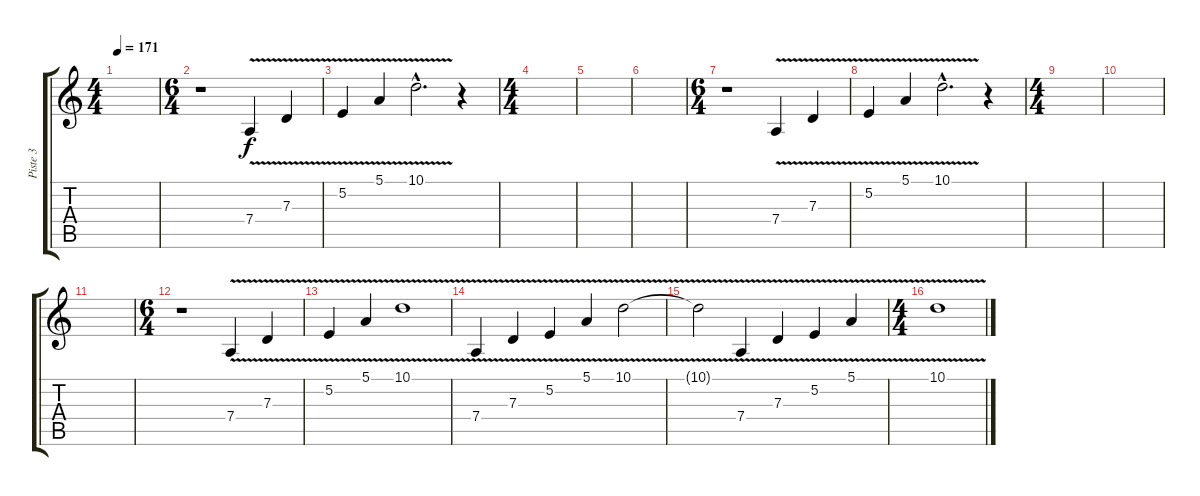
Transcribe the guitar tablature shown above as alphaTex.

\track ("Piste 3" "Piste 3") {instrument lead8bassandlead}
\staff {score tabs}
\tuning (E4 B3 G3 D3 A2 E2) {hide}
\ts (4 4)
\tempo 171
\clef g2
\ks c
|
\ts (6 4)
r.1 7.4{v}.4 7.3{v}.4 |
5.2{v}.4 5.1{v}.4 10.1{v hac}.2{d} r.4 |
\ts (4 4)
|
|
|
\ts (6 4)
r.1 7.4{v}.4 7.3{v}.4 |
5.2{v}.4 5.1{v}.4 10.1{v hac}.2{d} r.4 |
\ts (4 4)
|
|
|
\ts (6 4)
r.1 7.4{v}.4 7.3{v}.4 |
5.2{v}.4 5.1{v}.4 10.1{v}.1 |
7.4{v}.4 7.3{v}.4 5.2{v}.4 5.1{v}.4 10.1{v}.2 |
10.1{t}.2 7.4{v}.4 7.3{v}.4 5.2{v}.4 5.1{v}.4 |
\ts (4 4)
10.1{v}.1
